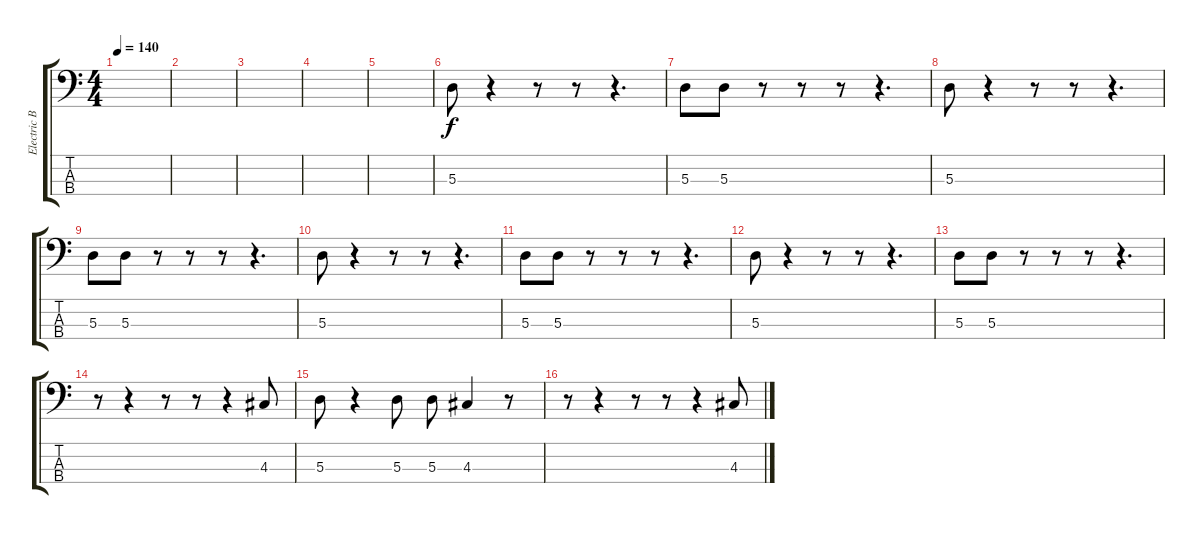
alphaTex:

\track ("Electric Bass" "Electric B") {instrument electricbassfinger}
\staff {score tabs}
\tuning (G2 D2 A1 E1) {hide}
\ts (4 4)
\tempo 140
\clef f4
\ks c
|
|
|
|
|
5.3.8 r.4 r.8 r.8 r.4{d} |
5.3.8 5.3.8 r.8 r.8 r.8 r.4{d} |
5.3.8 r.4 r.8 r.8 r.4{d} |
5.3.8 5.3.8 r.8 r.8 r.8 r.4{d} |
5.3.8 r.4 r.8 r.8 r.4{d} |
5.3.8 5.3.8 r.8 r.8 r.8 r.4{d} |
5.3.8 r.4 r.8 r.8 r.4{d} |
5.3.8 5.3.8 r.8 r.8 r.8 r.4{d} |
r.8 r.4 r.8 r.8 r.4 4.3.8 |
5.3.8 r.4 5.3.8 5.3.8 4.3.4 r.8 |
r.8 r.4 r.8 r.8 r.4 4.3.8
